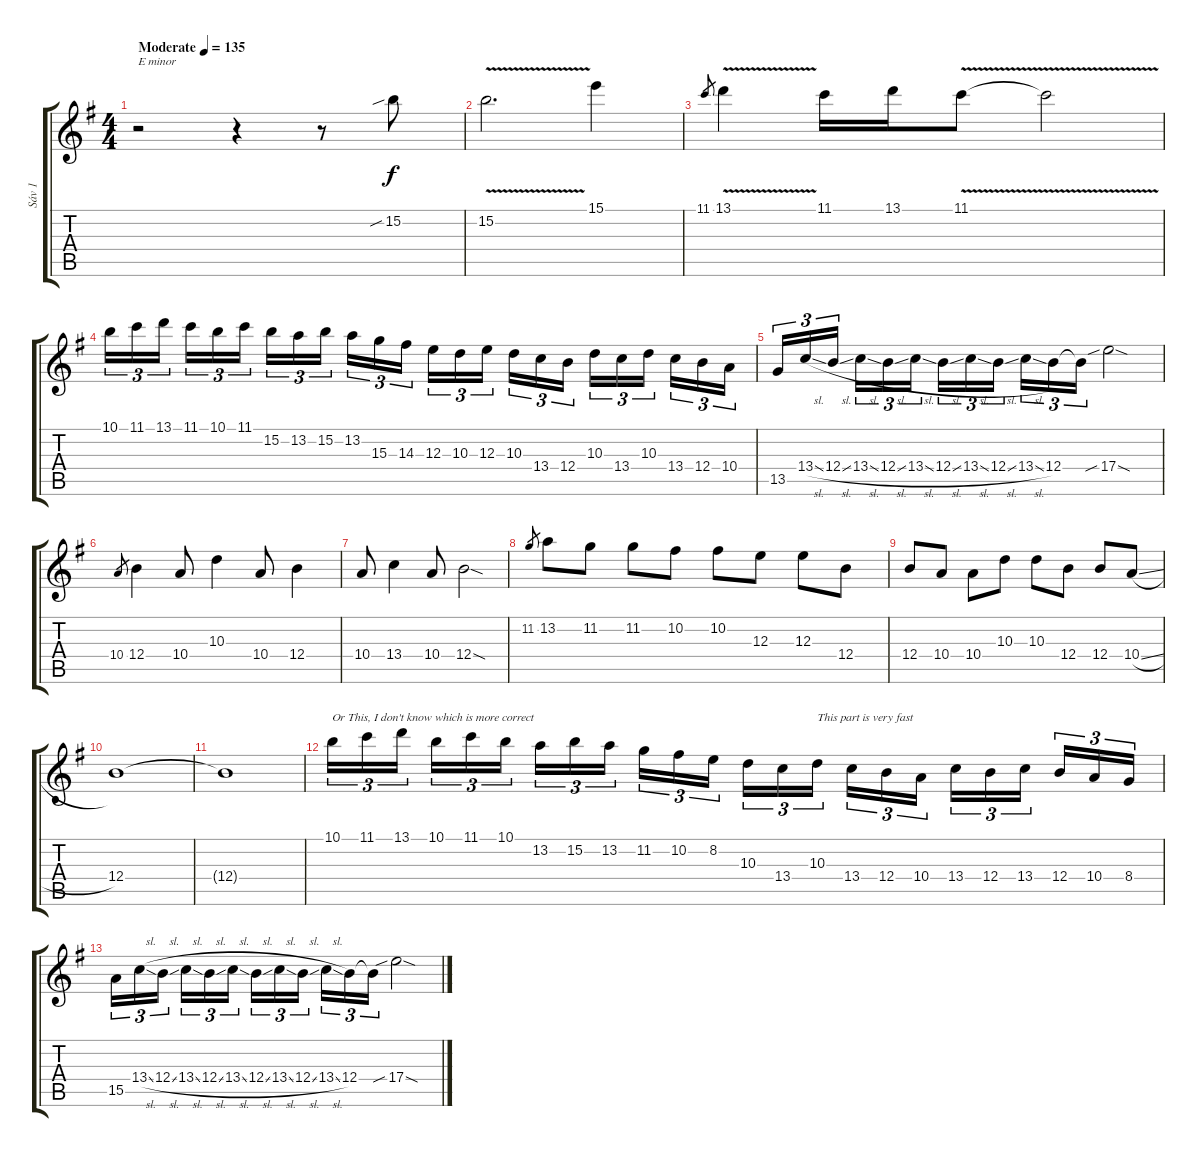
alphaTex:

\track ("Sáv 1" "Sáv 1") {instrument distortionguitar}
\staff {score tabs}
\tuning (Db4 Ab3 E3 B2 Gb2 B1) {hide}
\ts (4 4)
\tempo (135 "Moderate")
\clef g2
\ks eminor
r.2{txt "E minor" dy f volume 0 instrument distortionguitar} r.4{volume 13} r.8 15.2{sib}.8 |
15.2{v}.2{d} 15.1.4 |
11.1.8{gr} 13.1{v}.4 11.1.16 13.1.16 11.1{v}.8 11.1{t}.2 |
10.1.16{tu (3 2)} 11.1.16{tu (3 2)} 13.1.16{tu (3 2) beam splitsecondary} 11.1.16{tu (3 2)} 10.1.16{tu (3 2)} 11.1.16{tu (3 2)} 15.2.16{tu (3 2)} 13.2.16{tu (3 2)} 15.2.16{tu (3 2) beam splitsecondary} 13.2.16{tu (3 2)} 15.3.16{tu (3 2)} 14.3.16{tu (3 2)} 12.3.16{tu (3 2)} 10.3.16{tu (3 2)} 12.3.16{tu (3 2) beam splitsecondary} 10.3.16{tu (3 2)} 13.4.16{tu (3 2)} 12.4.16{tu (3 2)} 10.3.16{tu (3 2)} 13.4.16{tu (3 2)} 10.3.16{tu (3 2) beam splitsecondary} 13.4.16{tu (3 2)} 12.4.16{tu (3 2)} 10.4.16{tu (3 2)} |
13.5.16{tu (3 2)} 13.4{sl}.16{tu (3 2)} 12.4{sl}.16{tu (3 2) beam splitsecondary} 13.4{sl}.16{tu (3 2)} 12.4{sl}.16{tu (3 2)} 13.4{sl}.16{tu (3 2)} 12.4{sl}.16{tu (3 2)} 13.4{sl}.16{tu (3 2)} 12.4{sl}.16{tu (3 2) beam splitsecondary} 13.4{sl}.16{tu (3 2)} 12.4.16{tu (3 2)} 12.4{t}.16{tu (3 2)} 17.4{sib sod}.2 |
10.4.8{gr} 12.4.4 10.4.8 10.3.4 10.4.8 12.4.4 |
10.4.8 13.4.4 10.4.8 12.4{sod}.2 |
11.2.8{gr} 13.2.8 11.2.8 11.2.8 10.2.8 10.2.8 12.3.8 12.3.8 12.4.8 |
12.4.8 10.4.8 10.4.8 10.3.8 10.3.8 12.4.8 12.4.8 10.4{sl}.8 |
12.4.1{volume 0} |
12.4{t}.1 |
10.1.16{tu (3 2) txt "Or This, I don't know which is more correct" volume 13} 11.1.16{tu (3 2)} 13.1.16{tu (3 2) beam splitsecondary} 10.1.16{tu (3 2)} 11.1.16{tu (3 2)} 10.1.16{tu (3 2)} 13.2.16{tu (3 2)} 15.2.16{tu (3 2)} 13.2.16{tu (3 2) beam splitsecondary} 11.2.16{tu (3 2)} 10.2.16{tu (3 2)} 8.2.16{tu (3 2)} 10.3.16{tu (3 2)} 13.4.16{tu (3 2)} 10.3.16{tu (3 2) txt "This part is very fast" beam splitsecondary} 13.4.16{tu (3 2)} 12.4.16{tu (3 2)} 10.4.16{tu (3 2)} 13.4.16{tu (3 2)} 12.4.16{tu (3 2)} 13.4.16{tu (3 2) beam splitsecondary} 12.4.16{tu (3 2)} 10.4.16{tu (3 2)} 8.4.16{tu (3 2)} |
15.5.16{tu (3 2)} 13.4{sl}.16{tu (3 2)} 12.4{sl}.16{tu (3 2) beam splitsecondary} 13.4{sl}.16{tu (3 2)} 12.4{sl}.16{tu (3 2)} 13.4{sl}.16{tu (3 2)} 12.4{sl}.16{tu (3 2)} 13.4{sl}.16{tu (3 2)} 12.4{sl}.16{tu (3 2) beam splitsecondary} 13.4{sl}.16{tu (3 2)} 12.4.16{tu (3 2)} 12.4{t}.16{tu (3 2)} 17.4{sib sod}.2
